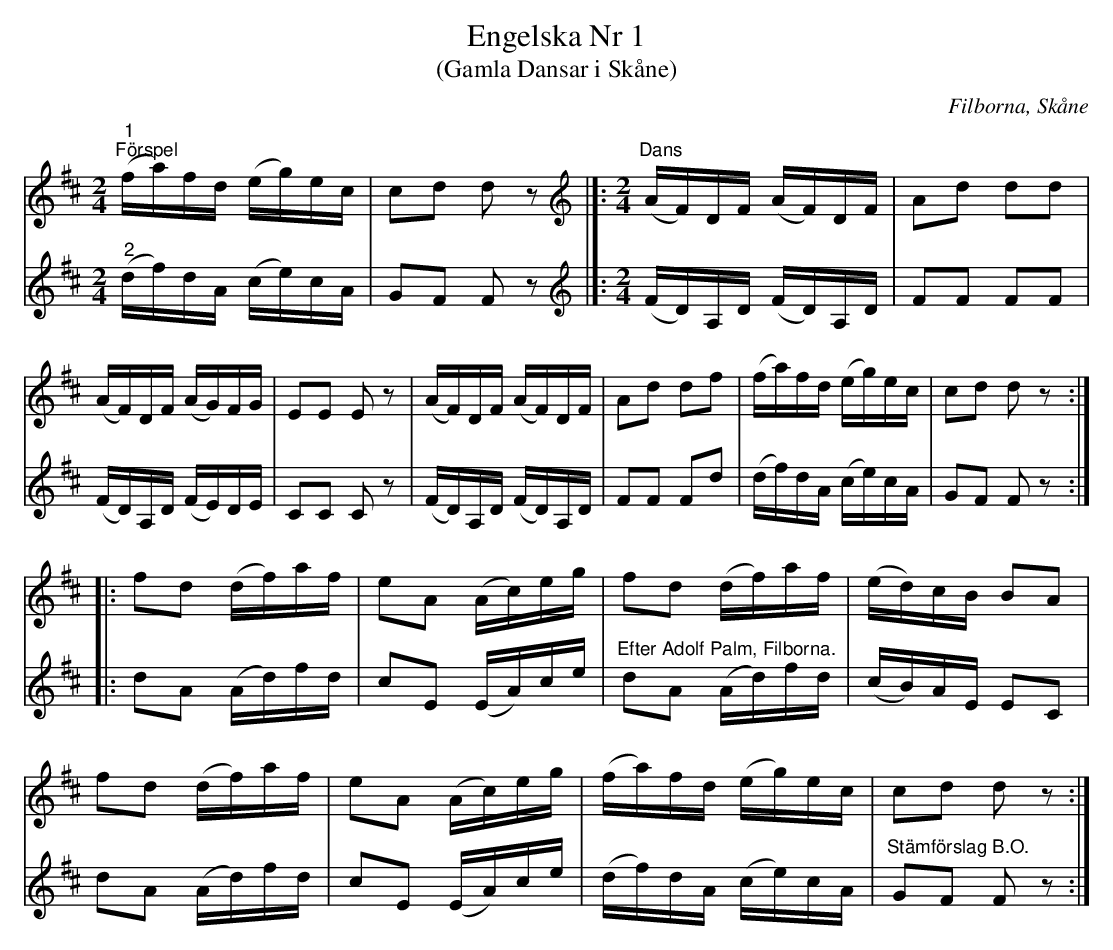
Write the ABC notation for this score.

X:1
T:Engelska Nr 1
T:(Gamla Dansar i Skåne)
O:Filborna, Skåne
L:1/16
M:2/4
K:D
V:1
"^1""^Förspel" (fa)fd (eg)ec | c2d2 d2 z2 |]:[K:D][M:2/4][K:treble]"^Dans" (AF)DF (AF)DF | A2d2 d2d2 |
(AF)DF (AG)FG | E2E2 E2 z2 | (AF)DF (AF)DF | A2d2 d2f2 | (fa)fd (eg)ec | c2d2 d2 z2 ::
f2d2 (df)af | e2A2 (Ac)eg | f2d2 (df)af | (ed)cB B2A2 |
f2d2 (df)af | e2A2 (Ac)eg | (fa)fd (eg)ec | c2d2 d2 z2 :|
V:2
"^2" (df)dA (ce)cA | G2F2 F2 z2 |]:[K:D][M:2/4][K:treble] (FD)A,D (FD)A,D | F2F2 F2F2 |
(FD)A,D (FE)DE | C2C2 C2 z2 | (FD)A,D (FD)A,D | F2F2 F2d2 | (df)dA (ce)cA | G2F2 F2 z2 ::
d2A2 (Ad)fd | c2E2 (EA)ce | "^Efter Adolf Palm, Filborna." d2A2 (Ad)fd | (cB)AE E2C2 |
d2A2 (Ad)fd | c2E2 (EA)ce | (df)dA (ce)cA | "^Stämförslag B.O." G2F2 F2 z2 :|
